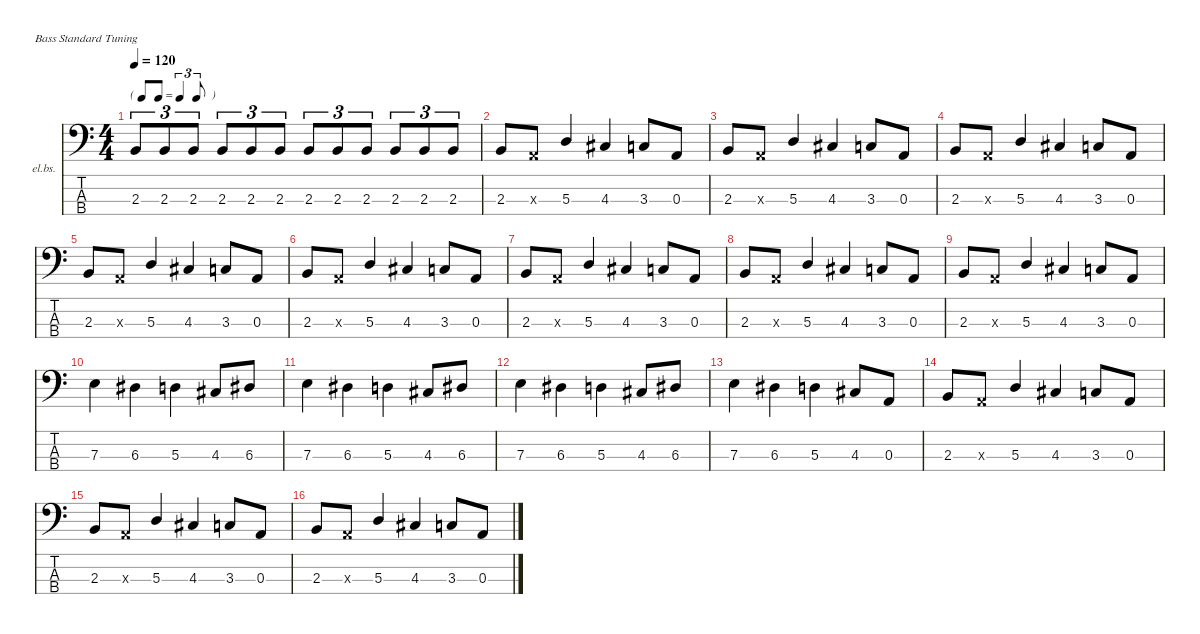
\defaultSystemsLayout 4
\hideDynamics
\bracketExtendMode nobrackets
\firstSystemTrackNameOrientation horizontal
\otherSystemsTrackNameOrientation horizontal
\track ("Bass" "el.bs.") {instrument electricbassfinger}
\staff {score tabs}
\tuning (G2 D2 A1 E1)
\ts (4 4)
\tf triplet8th
\tempo 120
\clef f4
\ks c
2.3.8{tu (3 2) dy f beam Up} 2.3.8{tu (3 2) beam Up} 2.3.8{tu (3 2) beam Up} 2.3.8{tu (3 2) beam Up} 2.3.8{tu (3 2) beam Up} 2.3.8{tu (3 2) beam Up} 2.3.8{tu (3 2) beam Up} 2.3.8{tu (3 2) beam Up} 2.3.8{tu (3 2) beam Up} 2.3.8{tu (3 2) beam Up} 2.3.8{tu (3 2) beam Up} 2.3.8{tu (3 2) beam Up} |
2.3.8{beam Up} 0.3{x}.8{beam Up} 5.3.4{beam Up} 4.3{acc #}.4{beam Up} 3.3.8{beam Up} 0.3.8{beam Up} |
2.3.8{beam Up} 0.3{x}.8{beam Up} 5.3.4{beam Up} 4.3{acc #}.4{beam Up} 3.3.8{beam Up} 0.3.8{beam Up} |
2.3.8{beam Up} 0.3{x}.8{beam Up} 5.3.4{beam Up} 4.3{acc #}.4{beam Up} 3.3.8{beam Up} 0.3.8{beam Up} |
2.3.8{beam Up} 0.3{x}.8{beam Up} 5.3.4{beam Up} 4.3{acc #}.4{beam Up} 3.3.8{beam Up} 0.3.8{beam Up} |
2.3.8{beam Up} 0.3{x}.8{beam Up} 5.3.4{beam Up} 4.3{acc #}.4{beam Up} 3.3.8{beam Up} 0.3.8{beam Up} |
2.3.8{beam Up} 0.3{x}.8{beam Up} 5.3.4{beam Up} 4.3{acc #}.4{beam Up} 3.3.8{beam Up} 0.3.8{beam Up} |
2.3.8{beam Up} 0.3{x}.8{beam Up} 5.3.4{beam Up} 4.3{acc #}.4{beam Up} 3.3.8{beam Up} 0.3.8{beam Up} |
2.3.8{beam Up} 0.3{x}.8{beam Up} 5.3.4{beam Up} 4.3{acc #}.4{beam Up} 3.3.8{beam Up} 0.3.8{beam Up} |
7.3.4{beam Down} 6.3{acc #}.4{beam Down} 5.3.4{beam Down} 4.3{acc #}.8{beam Up} 6.3{acc #}.8{beam Up} |
7.3.4{beam Down} 6.3{acc #}.4{beam Down} 5.3.4{beam Down} 4.3{acc #}.8{beam Up} 6.3{acc #}.8{beam Up} |
7.3.4{beam Down} 6.3{acc #}.4{beam Down} 5.3.4{beam Down} 4.3{acc #}.8{beam Up} 6.3{acc #}.8{beam Up} |
7.3.4{beam Down} 6.3{acc #}.4{beam Down} 5.3.4{beam Down} 4.3{acc #}.8{beam Up} 0.3.8{beam Up} |
2.3.8{beam Up} 0.3{x}.8{beam Up} 5.3.4{beam Up} 4.3{acc #}.4{beam Up} 3.3.8{beam Up} 0.3.8{beam Up} |
2.3.8{beam Up} 0.3{x}.8{beam Up} 5.3.4{beam Up} 4.3{acc #}.4{beam Up} 3.3.8{beam Up} 0.3.8{beam Up} |
2.3.8{beam Up} 0.3{x}.8{beam Up} 5.3.4{beam Up} 4.3{acc #}.4{beam Up} 3.3.8{beam Up} 0.3.8{beam Up}
